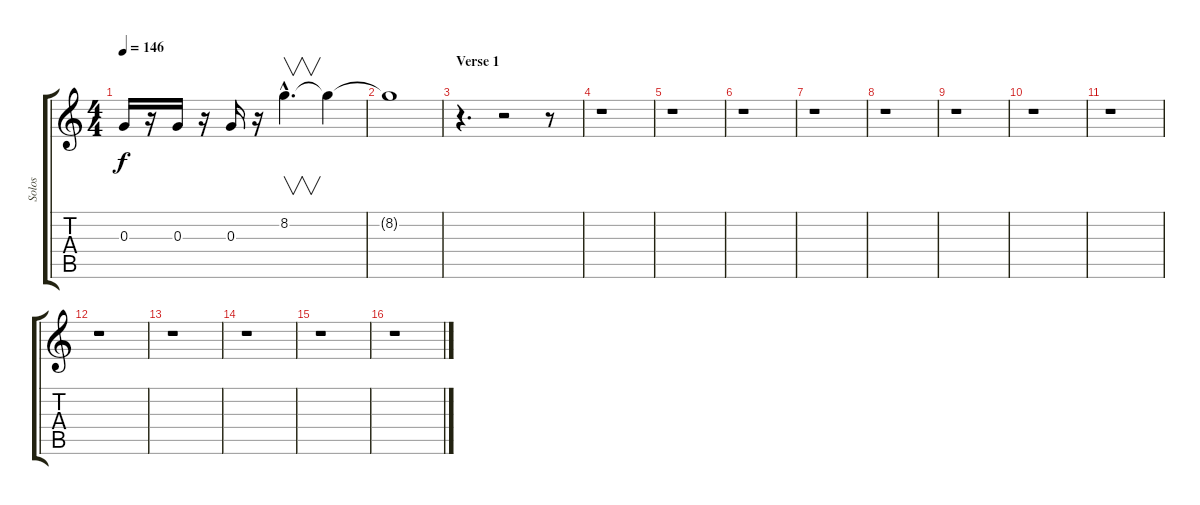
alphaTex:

\track ("Solos" "Solos") {instrument distortionguitar}
\staff {score tabs}
\tuning (E4 B3 G3 D3 A2 E2) {hide}
\ts (4 4)
\tempo 146
\clef g2
\ks c
0.3.16{dy f} r.16 0.3.16 r.16 0.3.16 r.16 8.2{hac}.4{v d} 8.2{t}.4 |
8.2{t}.1 |
\section ("" "Verse 1")
r.4{d} r.2 r.8 |
r.1 |
r.1 |
r.1 |
r.1 |
r.1 |
r.1 |
r.1 |
r.1 |
r.1 |
r.1 |
r.1 |
r.1 |
r.1
